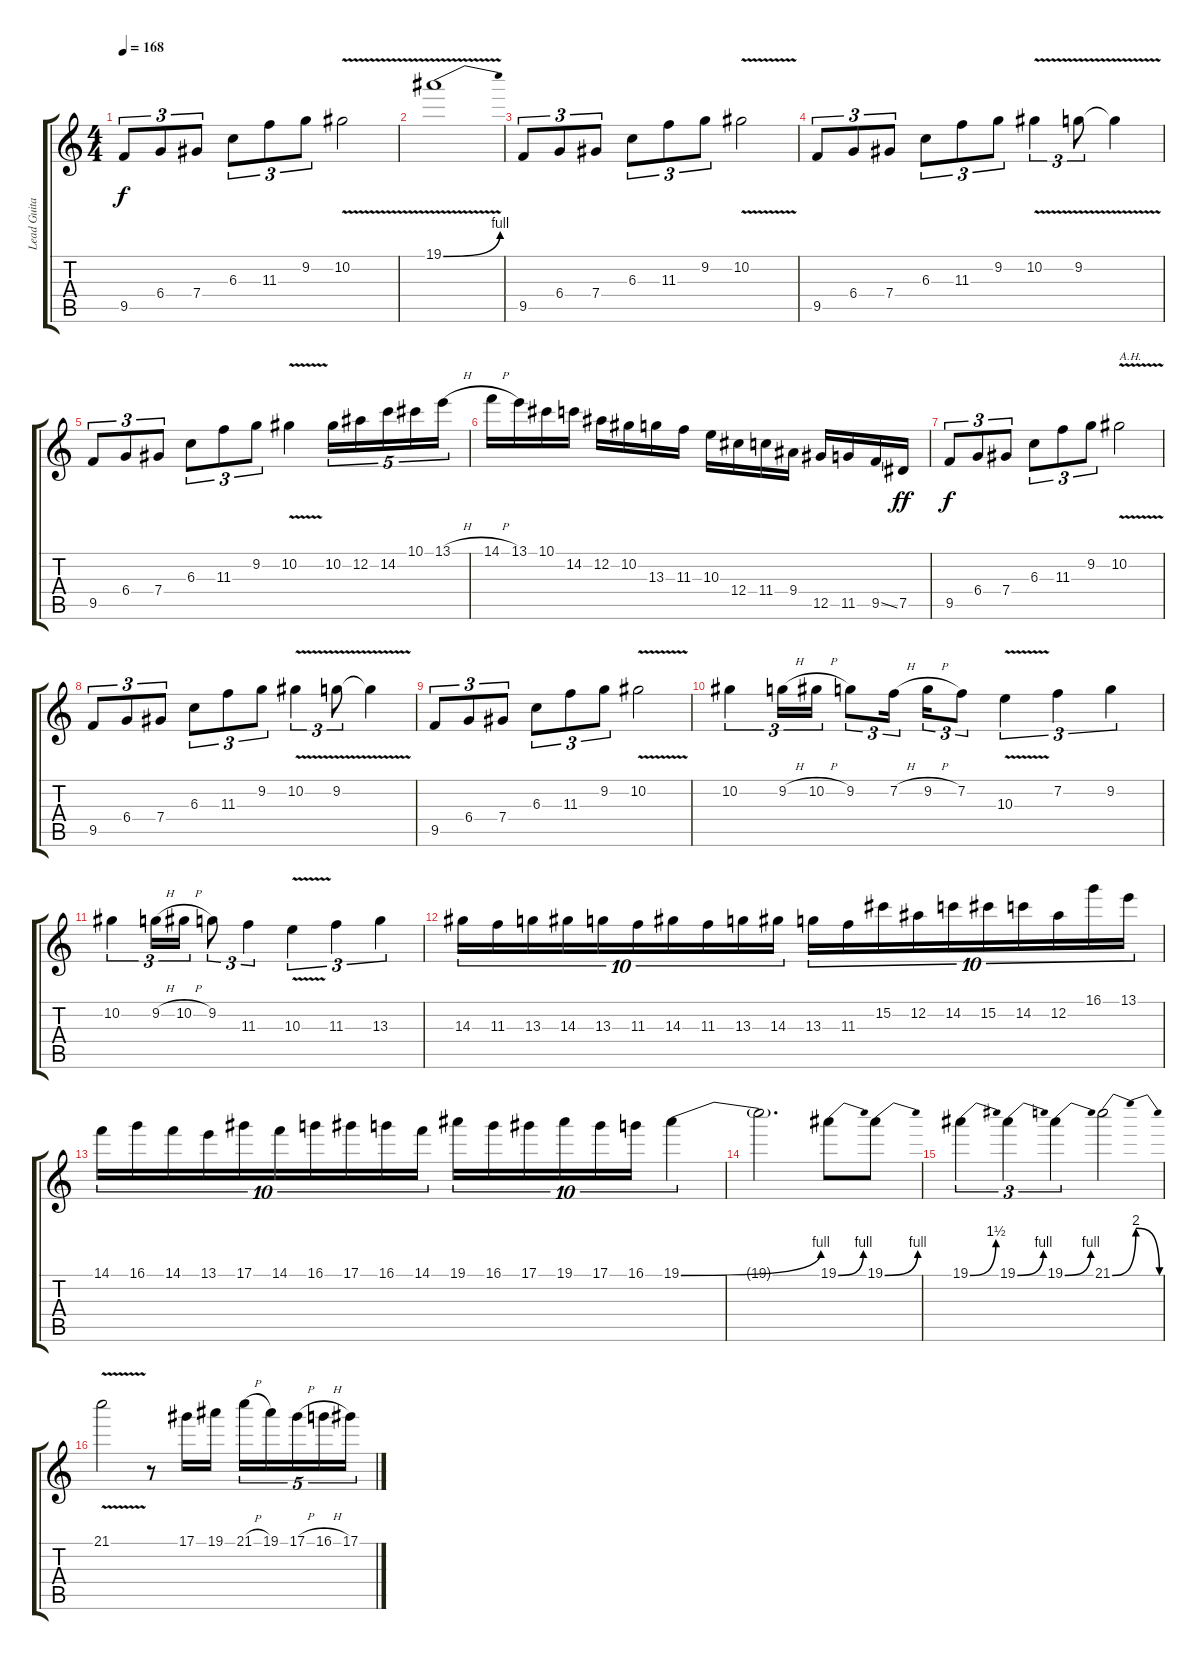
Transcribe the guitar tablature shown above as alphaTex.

\track ("Lead Guitar" "Lead Guita") {instrument distortionguitar}
\staff {score tabs}
\tuning (Eb4 Bb3 Gb3 Db3 Ab2 Eb2) {hide}
\ts (4 4)
\tempo 168
\clef g2
\ks c
9.5.8{tu (3 2) dy f} 6.4.8{tu (3 2)} 7.4.8{tu (3 2)} 6.3.8{tu (3 2)} 11.3.8{tu (3 2)} 9.2.8{tu (3 2)} 10.2{v}.2 |
19.1{be (bend 0 0 60 4) v}.1 |
9.5.8{tu (3 2)} 6.4.8{tu (3 2)} 7.4.8{tu (3 2)} 6.3.8{tu (3 2)} 11.3.8{tu (3 2)} 9.2.8{tu (3 2)} 10.2{v}.2 |
9.5.8{tu (3 2)} 6.4.8{tu (3 2)} 7.4.8{tu (3 2)} 6.3.8{tu (3 2)} 11.3.8{tu (3 2)} 9.2.8{tu (3 2)} 10.2{v}.4{tu (3 2)} 9.2{v}.8{tu (3 2)} 9.2{t}.4 |
9.5.8{tu (3 2)} 6.4.8{tu (3 2)} 7.4.8{tu (3 2)} 6.3.8{tu (3 2)} 11.3.8{tu (3 2)} 9.2.8{tu (3 2)} 10.2{v}.4 10.2.16{tu (5 4)} 12.2.16{tu (5 4)} 14.2.16{tu (5 4)} 10.1.16{tu (5 4)} 13.1{h}.16{tu (5 4)} |
14.1{h}.16 13.1.16 10.1.16 14.2.16 12.2.16 10.2.16 13.3.16 11.3.16 10.3.16 12.4.16 11.4.16 9.4.16 12.5.16 11.5.16 9.5{ss}.16 7.5.16{dy ff} |
9.5.8{tu (3 2) dy f} 6.4.8{tu (3 2)} 7.4.8{tu (3 2)} 6.3.8{tu (3 2)} 11.3.8{tu (3 2)} 9.2.8{tu (3 2)} 10.2{v}.2{txt "A.H." instrument guitarharmonics} |
9.5.8{tu (3 2) instrument distortionguitar} 6.4.8{tu (3 2)} 7.4.8{tu (3 2)} 6.3.8{tu (3 2)} 11.3.8{tu (3 2)} 9.2.8{tu (3 2)} 10.2{v}.4{tu (3 2)} 9.2{v}.8{tu (3 2)} 9.2{t}.4 |
9.5.8{tu (3 2)} 6.4.8{tu (3 2)} 7.4.8{tu (3 2)} 6.3.8{tu (3 2)} 11.3.8{tu (3 2)} 9.2.8{tu (3 2)} 10.2{v}.2 |
10.2.4{tu (3 2)} 9.2{h}.16{tu (3 2)} 10.2{h}.16{tu (3 2)} 9.2.8{tu (3 2)} 7.2{h}.16{tu (3 2) beam splitsecondary} 9.2{h}.16{tu (3 2)} 7.2.8{tu (3 2)} 10.3{v}.4{tu (3 2)} 7.2.4{tu (3 2)} 9.2.4{tu (3 2)} |
10.2.4{tu (3 2)} 9.2{h}.16{tu (3 2)} 10.2{h}.16{tu (3 2)} 9.2.8{tu (3 2)} 11.3.4{tu (3 2)} 10.3{v}.4{tu (3 2)} 11.3.4{tu (3 2)} 13.3.4{tu (3 2)} |
14.3.16{tu (10 8)} 11.3.16{tu (10 8)} 13.3.16{tu (10 8)} 14.3.16{tu (10 8)} 13.3.16{tu (10 8)} 11.3.16{tu (10 8)} 14.3.16{tu (10 8)} 11.3.16{tu (10 8)} 13.3.16{tu (10 8)} 14.3.16{tu (10 8)} 13.3.16{tu (10 8)} 11.3.16{tu (10 8)} 15.2.16{tu (10 8)} 12.2.16{tu (10 8)} 14.2.16{tu (10 8)} 15.2.16{tu (10 8)} 14.2.16{tu (10 8)} 12.2.16{tu (10 8)} 16.1.16{tu (10 8)} 13.1.16{tu (10 8)} |
14.1.16{tu (10 8)} 16.1.16{tu (10 8)} 14.1.16{tu (10 8)} 13.1.16{tu (10 8)} 17.1.16{tu (10 8)} 14.1.16{tu (10 8)} 16.1.16{tu (10 8)} 17.1.16{tu (10 8)} 16.1.16{tu (10 8)} 14.1.16{tu (10 8)} 19.1.16{tu (10 8)} 16.1.16{tu (10 8)} 17.1.16{tu (10 8)} 19.1.16{tu (10 8)} 17.1.16{tu (10 8)} 16.1.16{tu (10 8)} 19.1{be (bend 0 0 60 4)}.4{tu (10 8)} |
19.1{t}.2{d} 19.1{be (bend 0 0 60 4)}.8 19.1{be (bend 0 0 60 4)}.8 |
19.1{be (bend 0 0 60 6)}.4{tu (3 2)} 19.1{be (bend 0 0 60 4)}.4{tu (3 2)} 19.1{be (bend 0 0 60 4)}.4{tu (3 2)} 21.1{be (bendrelease 0 0 15 8 30 8 60 0)}.2 |
21.1{v}.2 r.8 17.1.16 19.1.16 21.1{h}.16{tu (5 4)} 19.1.16{tu (5 4)} 17.1{h}.16{tu (5 4)} 16.1{h}.16{tu (5 4)} 17.1.16{tu (5 4)}
